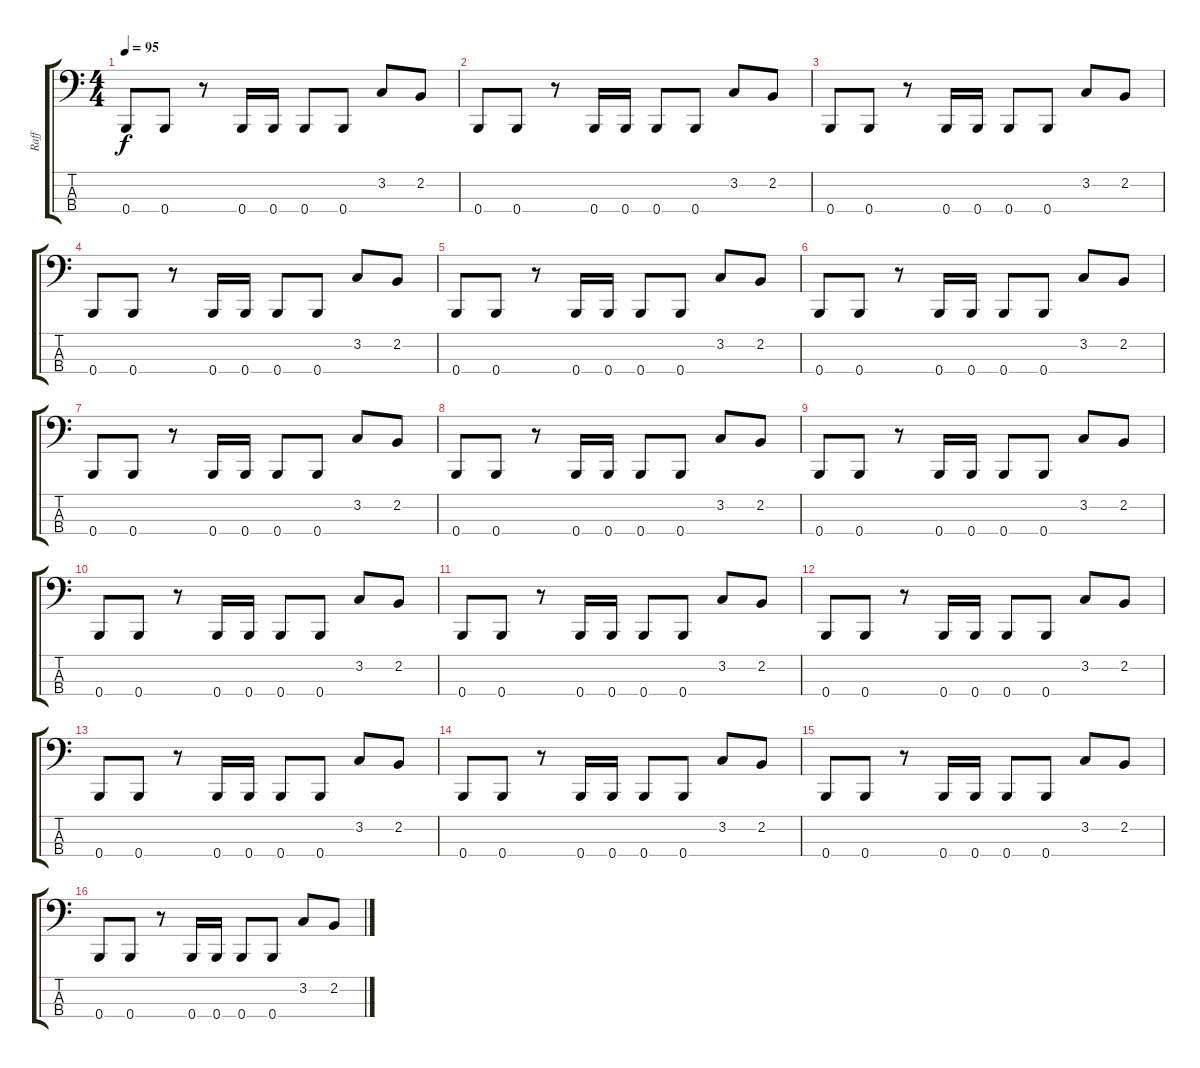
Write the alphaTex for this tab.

\track ("Raff" "Raff") {instrument electricbassfinger}
\staff {score tabs}
\tuning (D2 A1 E1 B0) {hide}
\ts (4 4)
\tempo 95
\clef f4
\ks c
0.4.8{dy f instrument electricbassfinger} 0.4.8 r.8 0.4.16 0.4.16 0.4.8 0.4.8 3.2.8 2.2.8 |
0.4.8 0.4.8 r.8 0.4.16 0.4.16 0.4.8 0.4.8 3.2.8 2.2.8 |
0.4.8 0.4.8 r.8 0.4.16 0.4.16 0.4.8 0.4.8 3.2.8 2.2.8 |
0.4.8 0.4.8 r.8 0.4.16 0.4.16 0.4.8 0.4.8 3.2.8 2.2.8 |
0.4.8 0.4.8 r.8 0.4.16 0.4.16 0.4.8 0.4.8 3.2.8 2.2.8 |
0.4.8 0.4.8 r.8 0.4.16 0.4.16 0.4.8 0.4.8 3.2.8 2.2.8 |
0.4.8 0.4.8 r.8 0.4.16 0.4.16 0.4.8 0.4.8 3.2.8 2.2.8 |
0.4.8 0.4.8 r.8 0.4.16 0.4.16 0.4.8 0.4.8 3.2.8 2.2.8 |
0.4.8 0.4.8 r.8 0.4.16 0.4.16 0.4.8 0.4.8 3.2.8 2.2.8 |
0.4.8 0.4.8 r.8 0.4.16 0.4.16 0.4.8 0.4.8 3.2.8 2.2.8 |
0.4.8 0.4.8 r.8 0.4.16 0.4.16 0.4.8 0.4.8 3.2.8 2.2.8 |
0.4.8 0.4.8 r.8 0.4.16 0.4.16 0.4.8 0.4.8 3.2.8 2.2.8 |
0.4.8 0.4.8 r.8 0.4.16 0.4.16 0.4.8 0.4.8 3.2.8 2.2.8 |
0.4.8 0.4.8 r.8 0.4.16 0.4.16 0.4.8 0.4.8 3.2.8 2.2.8 |
0.4.8 0.4.8 r.8 0.4.16 0.4.16 0.4.8 0.4.8 3.2.8 2.2.8 |
0.4.8 0.4.8 r.8 0.4.16 0.4.16 0.4.8 0.4.8 3.2.8 2.2.8
